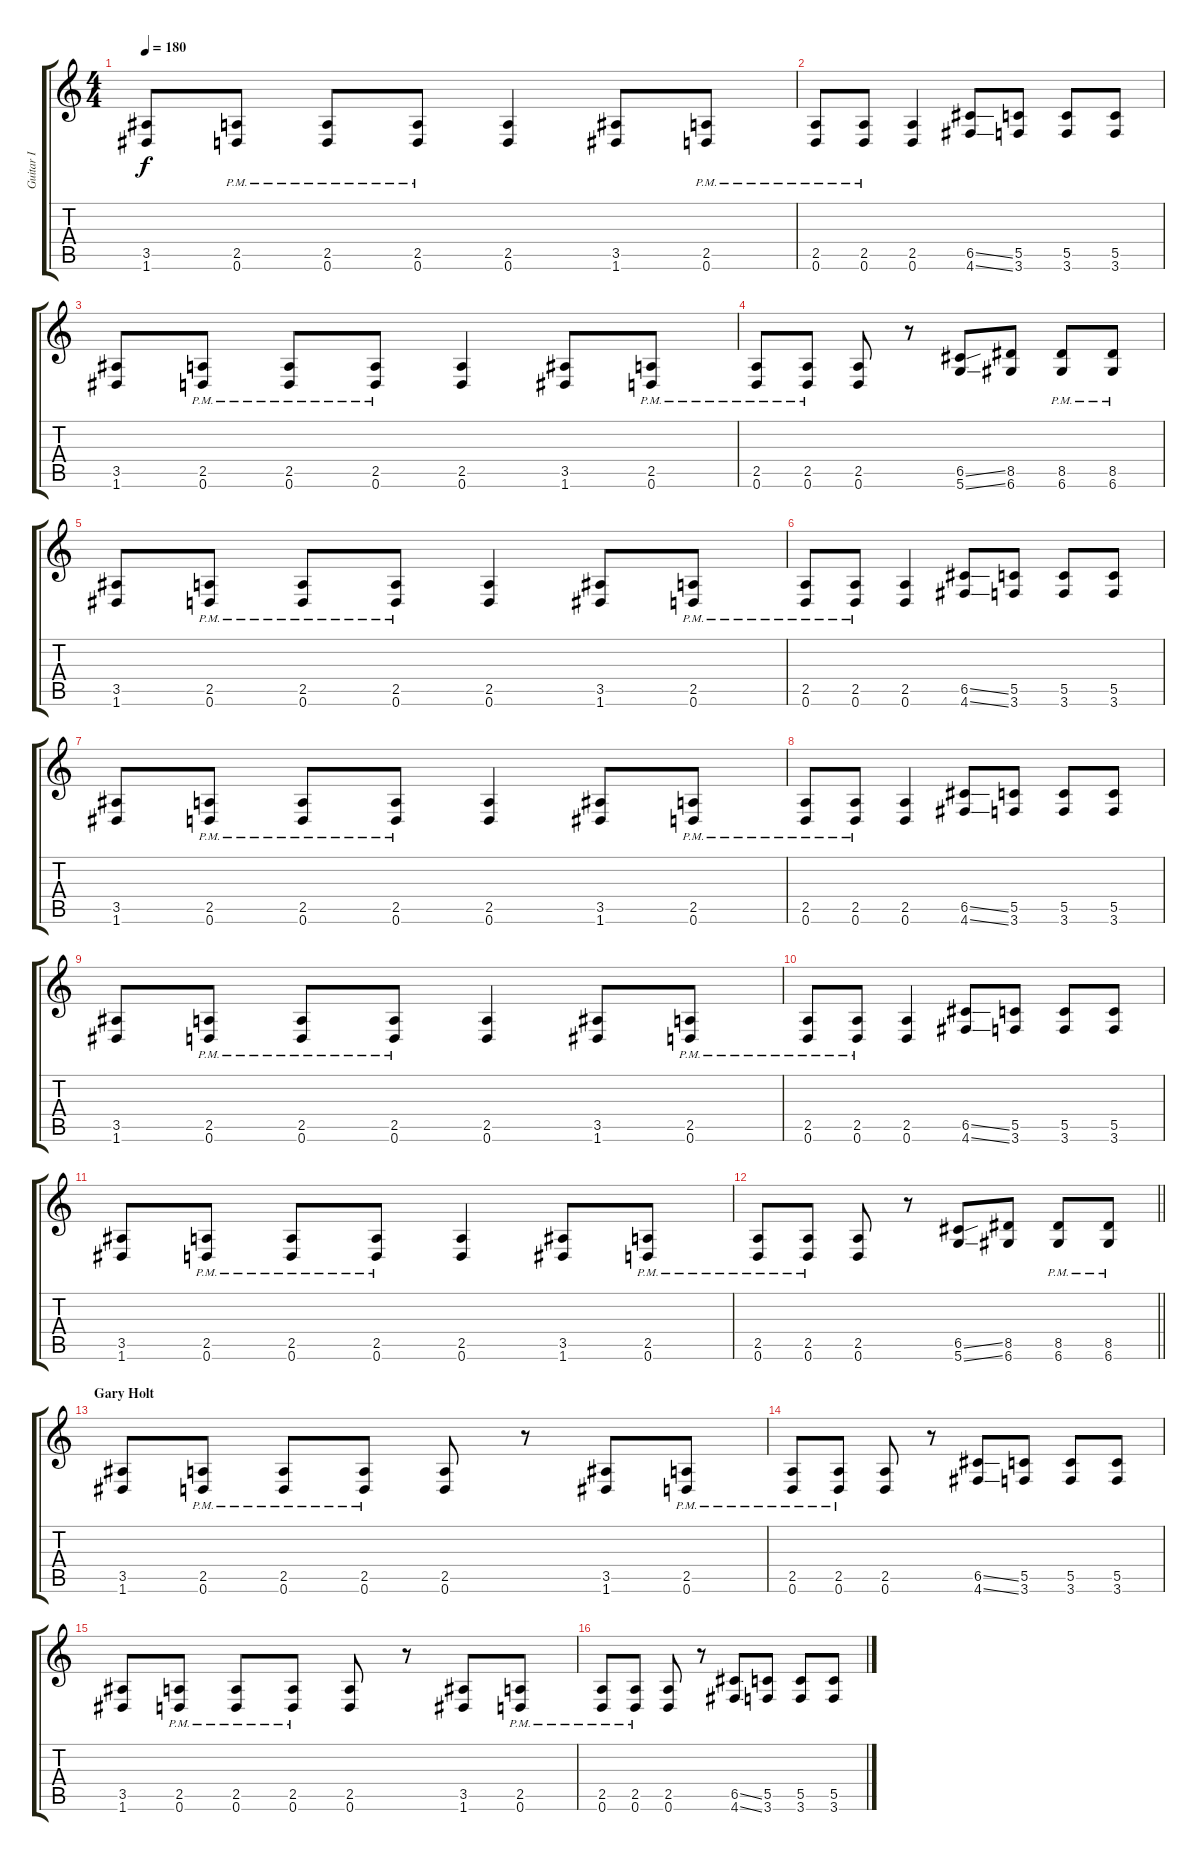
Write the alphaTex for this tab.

\track ("Guitar I" "Guitar I") {instrument distortionguitar}
\staff {score tabs}
\tuning (D4 A3 F3 C3 G2 D2) {hide}
\ts (4 4)
\tempo 180
\clef g2
\ks c
(3.5 1.6).8{dy f} (2.5{pm} 0.6{pm}).8 (2.5{pm} 0.6{pm}).8 (2.5{pm} 0.6{pm}).8 (2.5 0.6).4 (3.5 1.6).8 (2.5{pm} 0.6{pm}).8 |
(2.5{pm} 0.6{pm}).8 (2.5{pm} 0.6{pm}).8 (2.5 0.6).4 (6.5{ss} 4.6{ss}).8 (5.5 3.6).8 (5.5 3.6).8 (5.5 3.6).8 |
(3.5 1.6).8 (2.5{pm} 0.6{pm}).8 (2.5{pm} 0.6{pm}).8 (2.5{pm} 0.6{pm}).8 (2.5 0.6).4 (3.5 1.6).8 (2.5{pm} 0.6{pm}).8 |
(2.5{pm} 0.6{pm}).8 (2.5{pm} 0.6{pm}).8 (2.5 0.6).8 r.8 (6.5{ss} 5.6{ss}).8 (8.5 6.6).8 (8.5{pm} 6.6{pm}).8 (8.5{pm} 6.6{pm}).8 |
(3.5 1.6).8 (2.5{pm} 0.6{pm}).8 (2.5{pm} 0.6{pm}).8 (2.5{pm} 0.6{pm}).8 (2.5 0.6).4 (3.5 1.6).8 (2.5{pm} 0.6{pm}).8 |
(2.5{pm} 0.6{pm}).8 (2.5{pm} 0.6{pm}).8 (2.5 0.6).4 (6.5{ss} 4.6{ss}).8 (5.5 3.6).8 (5.5 3.6).8 (5.5 3.6).8 |
(3.5 1.6).8 (2.5{pm} 0.6{pm}).8 (2.5{pm} 0.6{pm}).8 (2.5{pm} 0.6{pm}).8 (2.5 0.6).4 (3.5 1.6).8 (2.5{pm} 0.6{pm}).8 |
(2.5{pm} 0.6{pm}).8 (2.5{pm} 0.6{pm}).8 (2.5 0.6).4 (6.5{ss} 4.6{ss}).8 (5.5 3.6).8 (5.5 3.6).8 (5.5 3.6).8 |
(3.5 1.6).8 (2.5{pm} 0.6{pm}).8 (2.5{pm} 0.6{pm}).8 (2.5{pm} 0.6{pm}).8 (2.5 0.6).4 (3.5 1.6).8 (2.5{pm} 0.6{pm}).8 |
(2.5{pm} 0.6{pm}).8 (2.5{pm} 0.6{pm}).8 (2.5 0.6).4 (6.5{ss} 4.6{ss}).8 (5.5 3.6).8 (5.5 3.6).8 (5.5 3.6).8 |
(3.5 1.6).8 (2.5{pm} 0.6{pm}).8 (2.5{pm} 0.6{pm}).8 (2.5{pm} 0.6{pm}).8 (2.5 0.6).4 (3.5 1.6).8 (2.5{pm} 0.6{pm}).8 |
\barLineRight lightlight
(2.5{pm} 0.6{pm}).8 (2.5{pm} 0.6{pm}).8 (2.5 0.6).8 r.8 (6.5{ss} 5.6{ss}).8 (8.5 6.6).8 (8.5{pm} 6.6{pm}).8 (8.5{pm} 6.6{pm}).8 |
\section ("" "Gary Holt")
(3.5 1.6).8 (2.5{pm} 0.6{pm}).8 (2.5{pm} 0.6{pm}).8 (2.5{pm} 0.6{pm}).8 (2.5 0.6).8 r.8 (3.5 1.6).8 (2.5{pm} 0.6{pm}).8 |
(2.5{pm} 0.6{pm}).8 (2.5{pm} 0.6{pm}).8 (2.5 0.6).8 r.8 (6.5{ss} 4.6{ss}).8 (5.5 3.6).8 (5.5 3.6).8 (5.5 3.6).8 |
(3.5 1.6).8 (2.5{pm} 0.6{pm}).8 (2.5{pm} 0.6{pm}).8 (2.5{pm} 0.6{pm}).8 (2.5 0.6).8 r.8 (3.5 1.6).8 (2.5{pm} 0.6{pm}).8 |
(2.5{pm} 0.6{pm}).8 (2.5{pm} 0.6{pm}).8 (2.5 0.6).8 r.8 (6.5{ss} 4.6{ss}).8 (5.5 3.6).8 (5.5 3.6).8 (5.5 3.6).8
